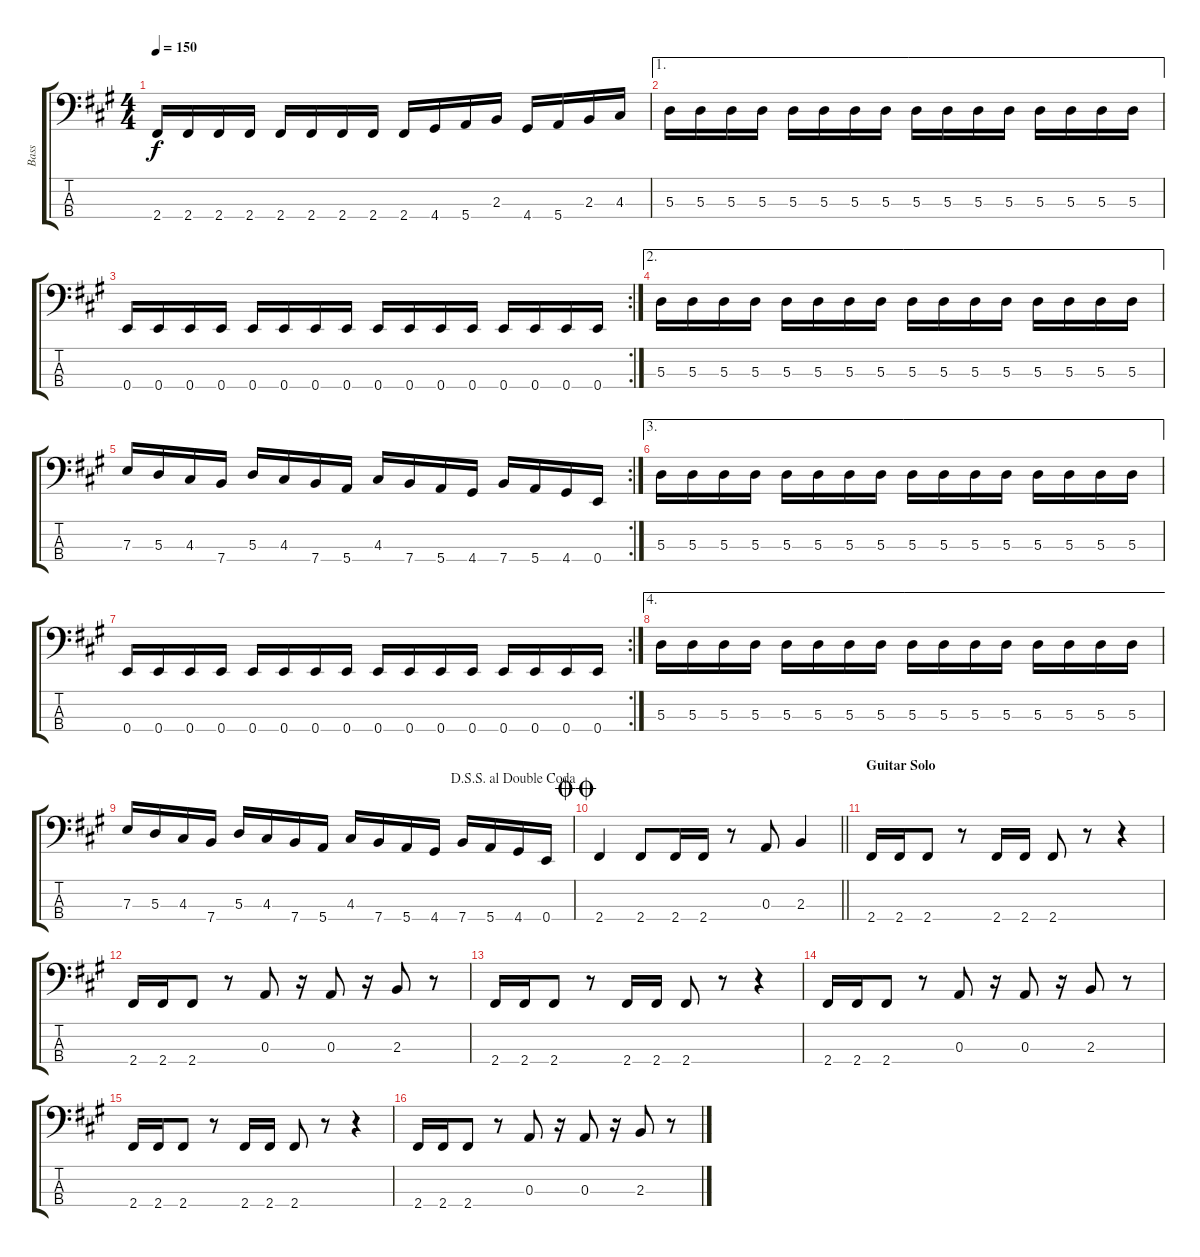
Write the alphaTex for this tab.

\track ("Bass" "Bass") {instrument electricbassfinger}
\staff {score tabs}
\tuning (G2 D2 A1 E1) {hide}
\ts (4 4)
\tempo 150
\clef f4
\ks f#minor
2.4.16{dy f} 2.4.16 2.4.16 2.4.16 2.4.16 2.4.16 2.4.16 2.4.16 2.4.16 4.4.16 5.4.16 2.3.16 4.4.16 5.4.16 2.3.16 4.3.16 |
\ae 1
5.3.16 5.3.16 5.3.16 5.3.16 5.3.16 5.3.16 5.3.16 5.3.16 5.3.16 5.3.16 5.3.16 5.3.16 5.3.16 5.3.16 5.3.16 5.3.16 |
\rc 2
0.4.16 0.4.16 0.4.16 0.4.16 0.4.16 0.4.16 0.4.16 0.4.16 0.4.16 0.4.16 0.4.16 0.4.16 0.4.16 0.4.16 0.4.16 0.4.16 |
\ae 2
5.3.16 5.3.16 5.3.16 5.3.16 5.3.16 5.3.16 5.3.16 5.3.16 5.3.16 5.3.16 5.3.16 5.3.16 5.3.16 5.3.16 5.3.16 5.3.16 |
\rc 2
7.3.16 5.3.16 4.3.16 7.4.16 5.3.16 4.3.16 7.4.16 5.4.16 4.3.16 7.4.16 5.4.16 4.4.16 7.4.16 5.4.16 4.4.16 0.4.16 |
\ae 3
5.3.16 5.3.16 5.3.16 5.3.16 5.3.16 5.3.16 5.3.16 5.3.16 5.3.16 5.3.16 5.3.16 5.3.16 5.3.16 5.3.16 5.3.16 5.3.16 |
\rc 2
0.4.16 0.4.16 0.4.16 0.4.16 0.4.16 0.4.16 0.4.16 0.4.16 0.4.16 0.4.16 0.4.16 0.4.16 0.4.16 0.4.16 0.4.16 0.4.16 |
\ae 4
5.3.16 5.3.16 5.3.16 5.3.16 5.3.16 5.3.16 5.3.16 5.3.16 5.3.16 5.3.16 5.3.16 5.3.16 5.3.16 5.3.16 5.3.16 5.3.16 |
\jump dalsegnosegnoaldoublecoda
7.3.16 5.3.16 4.3.16 7.4.16 5.3.16 4.3.16 7.4.16 5.4.16 4.3.16 7.4.16 5.4.16 4.4.16 7.4.16 5.4.16 4.4.16 0.4.16 |
\jump doublecoda
\barLineRight lightlight
2.4.4 2.4.8 2.4.16 2.4.16 r.8 0.3.8 2.3.4 |
\section ("" "Guitar Solo")
2.4.16 2.4.16 2.4.8 r.8 2.4.16 2.4.16 2.4.8 r.8 r.4 |
2.4.16 2.4.16 2.4.8 r.8 0.3.8 r.16 0.3.8 r.16 2.3.8 r.8 |
2.4.16 2.4.16 2.4.8 r.8 2.4.16 2.4.16 2.4.8 r.8 r.4 |
2.4.16 2.4.16 2.4.8 r.8 0.3.8 r.16 0.3.8 r.16 2.3.8 r.8 |
2.4.16 2.4.16 2.4.8 r.8 2.4.16 2.4.16 2.4.8 r.8 r.4 |
2.4.16 2.4.16 2.4.8 r.8 0.3.8 r.16 0.3.8 r.16 2.3.8 r.8
